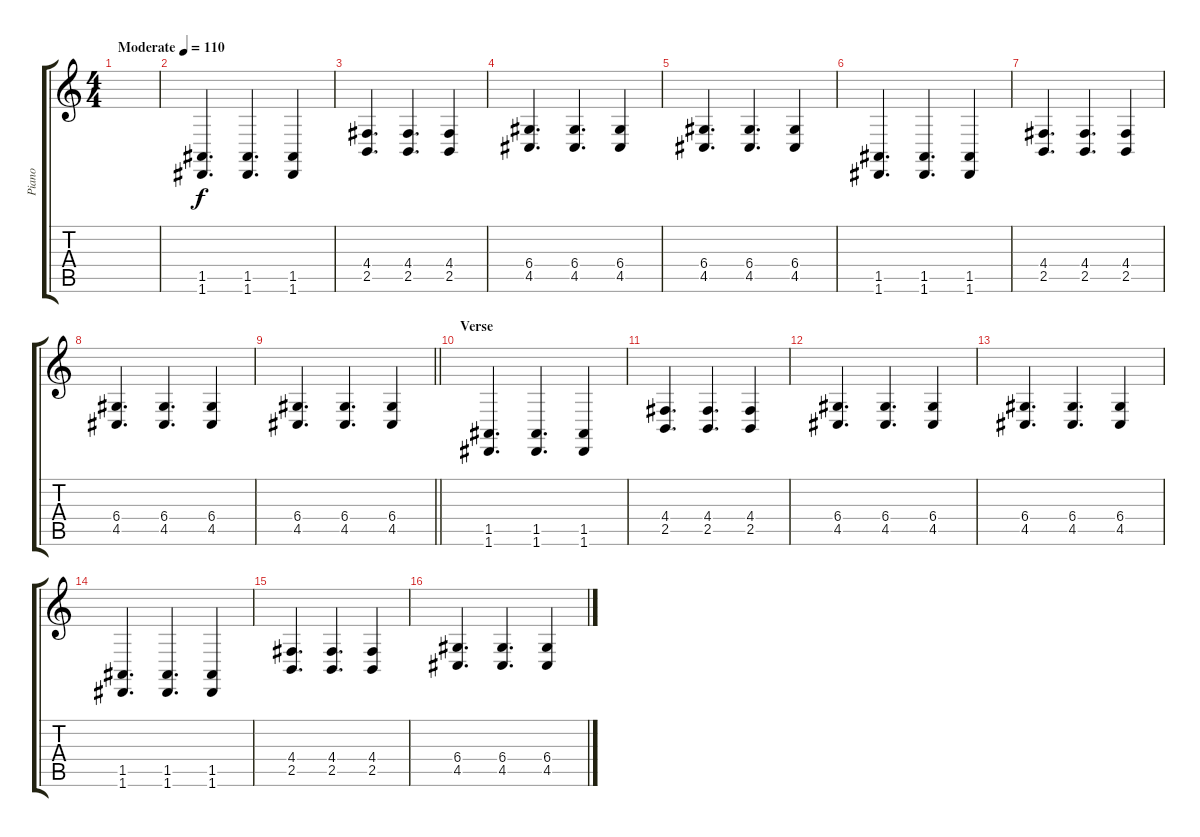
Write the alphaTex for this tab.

\track ("Piano" "Piano") {instrument acousticgrandpiano}
\staff {score tabs}
\tuning (E4 B3 G3 D3 A2 D2) {hide}
\ts (4 4)
\tempo (110 "Moderate")
\clef g2
\ks c
|
(1.5 1.6).4{d} (1.5 1.6).4{d} (1.5 1.6).4 |
(4.4 2.5).4{d} (4.4 2.5).4{d} (4.4 2.5).4 |
(6.4 4.5).4{d} (6.4 4.5).4{d} (6.4 4.5).4 |
(6.4 4.5).4{d} (6.4 4.5).4{d} (6.4 4.5).4 |
(1.5 1.6).4{d} (1.5 1.6).4{d} (1.5 1.6).4 |
(4.4 2.5).4{d} (4.4 2.5).4{d} (4.4 2.5).4 |
(6.4 4.5).4{d} (6.4 4.5).4{d} (6.4 4.5).4 |
\barLineRight lightlight
(6.4 4.5).4{d} (6.4 4.5).4{d} (6.4 4.5).4 |
\section ("" "Verse ")
(1.5 1.6).4{d} (1.5 1.6).4{d} (1.5 1.6).4 |
(4.4 2.5).4{d} (4.4 2.5).4{d} (4.4 2.5).4 |
(6.4 4.5).4{d} (6.4 4.5).4{d} (6.4 4.5).4 |
(6.4 4.5).4{d} (6.4 4.5).4{d} (6.4 4.5).4 |
(1.5 1.6).4{d} (1.5 1.6).4{d} (1.5 1.6).4 |
(4.4 2.5).4{d} (4.4 2.5).4{d} (4.4 2.5).4 |
(6.4 4.5).4{d} (6.4 4.5).4{d} (6.4 4.5).4
